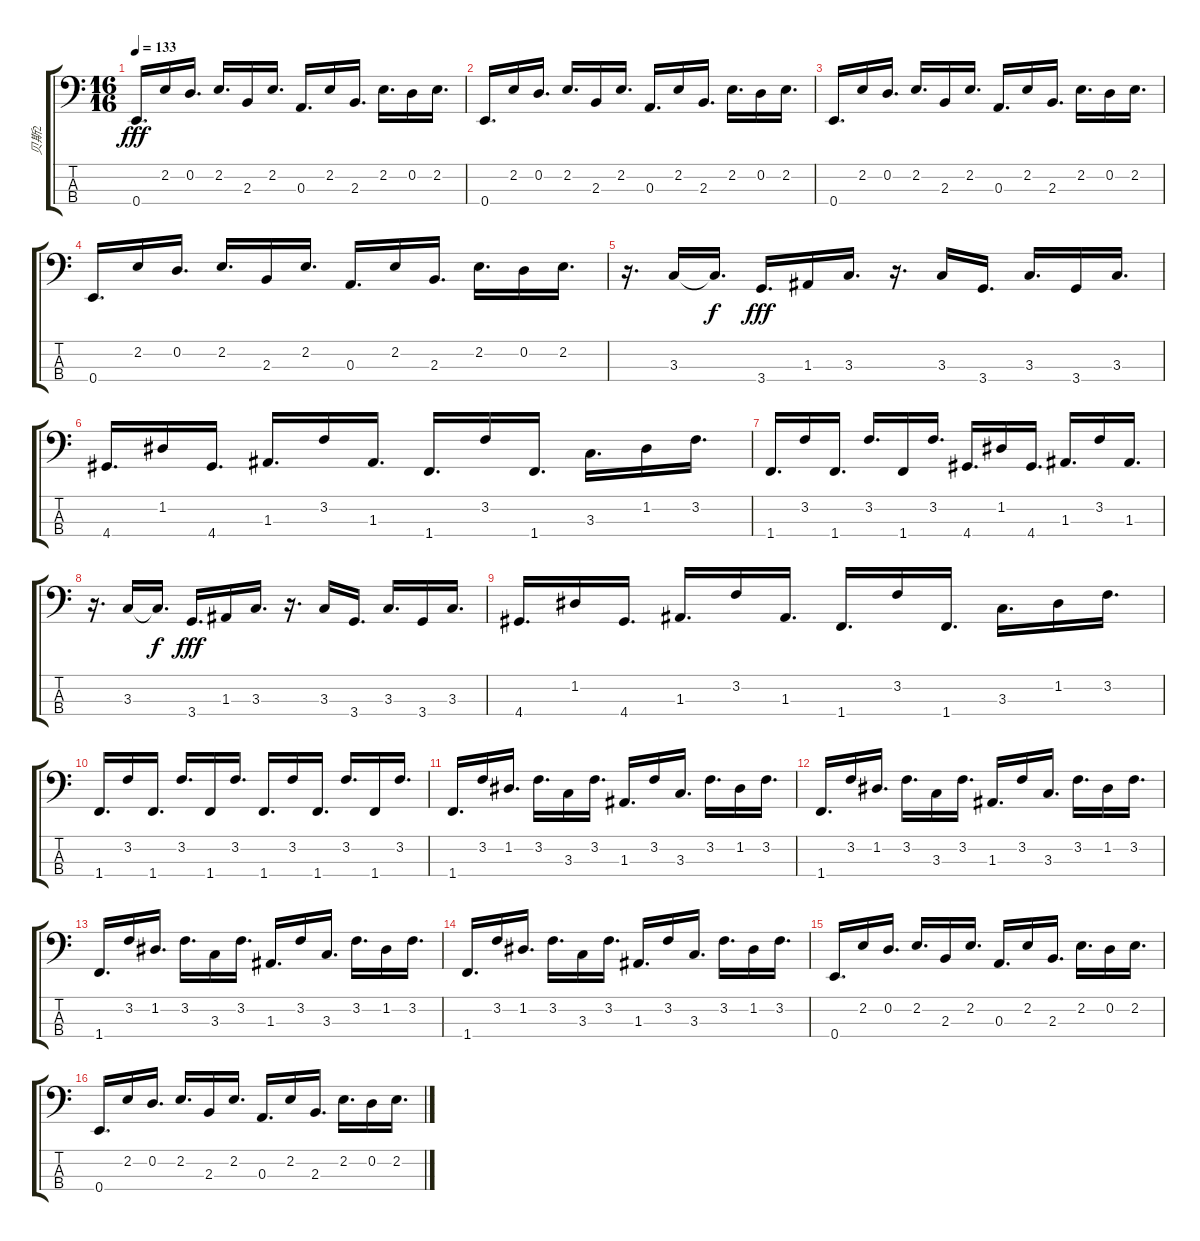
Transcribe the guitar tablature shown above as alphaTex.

\track ("贝斯2" "贝斯2") {instrument slapbass2}
\staff {score tabs}
\tuning (G2 D2 A1 E1) {hide}
\ts (16 16)
\tempo 133
\clef f4
\ks c
0.4.16{d dy fff} 2.2.16 0.2.16{d} 2.2.16{d} 2.3.16 2.2.16{d} 0.3.16{d} 2.2.16 2.3.16{d} 2.2.16{d} 0.2.16 2.2.16{d} |
0.4.16{d} 2.2.16 0.2.16{d} 2.2.16{d} 2.3.16 2.2.16{d} 0.3.16{d} 2.2.16 2.3.16{d} 2.2.16{d} 0.2.16 2.2.16{d} |
0.4.16{d} 2.2.16 0.2.16{d} 2.2.16{d} 2.3.16 2.2.16{d} 0.3.16{d} 2.2.16 2.3.16{d} 2.2.16{d} 0.2.16 2.2.16{d} |
0.4.16{d} 2.2.16 0.2.16{d} 2.2.16{d} 2.3.16 2.2.16{d} 0.3.16{d} 2.2.16 2.3.16{d} 2.2.16{d} 0.2.16 2.2.16{d} |
r.16{d} 3.3.16 3.3{t}.16{d dy f} 3.4.16{d dy fff} 1.3.16 3.3.16{d} r.16{d} 3.3.16 3.4.16{d} 3.3.16{d} 3.4.16 3.3.16{d} |
4.4.16{d} 1.2.16 4.4.16{d} 1.3.16{d} 3.2.16 1.3.16{d} 1.4.16{d} 3.2.16 1.4.16{d} 3.3.16{d} 1.2.16 3.2.16{d} |
1.4.16{d} 3.2.16 1.4.16{d} 3.2.16{d} 1.4.16 3.2.16{d} 4.4.16{d} 1.2.16 4.4.16{d} 1.3.16{d} 3.2.16 1.3.16{d} |
r.16{d} 3.3.16 3.3{t}.16{d dy f} 3.4.16{d dy fff} 1.3.16 3.3.16{d} r.16{d} 3.3.16 3.4.16{d} 3.3.16{d} 3.4.16 3.3.16{d} |
4.4.16{d} 1.2.16 4.4.16{d} 1.3.16{d} 3.2.16 1.3.16{d} 1.4.16{d} 3.2.16 1.4.16{d} 3.3.16{d} 1.2.16 3.2.16{d} |
1.4.16{d} 3.2.16 1.4.16{d} 3.2.16{d} 1.4.16 3.2.16{d} 1.4.16{d} 3.2.16 1.4.16{d} 3.2.16{d} 1.4.16 3.2.16{d} |
1.4.16{d} 3.2.16 1.2.16{d} 3.2.16{d} 3.3.16 3.2.16{d} 1.3.16{d} 3.2.16 3.3.16{d} 3.2.16{d} 1.2.16 3.2.16{d} |
1.4.16{d} 3.2.16 1.2.16{d} 3.2.16{d} 3.3.16 3.2.16{d} 1.3.16{d} 3.2.16 3.3.16{d} 3.2.16{d} 1.2.16 3.2.16{d} |
1.4.16{d} 3.2.16 1.2.16{d} 3.2.16{d} 3.3.16 3.2.16{d} 1.3.16{d} 3.2.16 3.3.16{d} 3.2.16{d} 1.2.16 3.2.16{d} |
1.4.16{d} 3.2.16 1.2.16{d} 3.2.16{d} 3.3.16 3.2.16{d} 1.3.16{d} 3.2.16 3.3.16{d} 3.2.16{d} 1.2.16 3.2.16{d} |
0.4.16{d} 2.2.16 0.2.16{d} 2.2.16{d} 2.3.16 2.2.16{d} 0.3.16{d} 2.2.16 2.3.16{d} 2.2.16{d} 0.2.16 2.2.16{d} |
0.4.16{d} 2.2.16 0.2.16{d} 2.2.16{d} 2.3.16 2.2.16{d} 0.3.16{d} 2.2.16 2.3.16{d} 2.2.16{d} 0.2.16 2.2.16{d}
